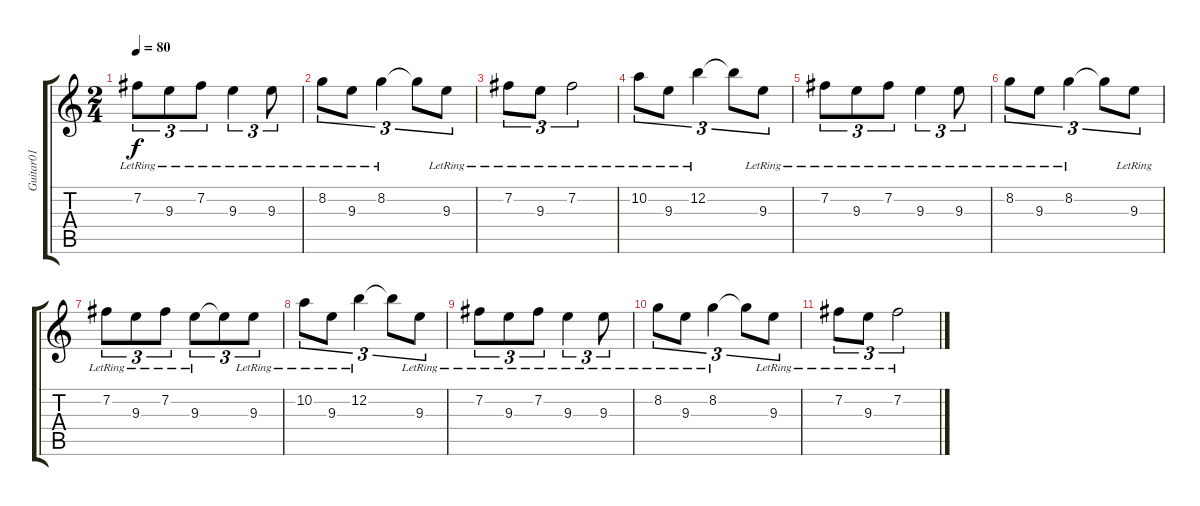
\track ("Guitar01" "Guitar01") {instrument electricguitarclean}
\staff {score tabs}
\tuning (E4 B3 G3 D3 A2 E2) {hide}
\ts (2 4)
\tempo 80
\clef g2
\ks c
7.2{lr}.8{tu (3 2) dy f} 9.3{lr}.8{tu (3 2)} 7.2{lr}.8{tu (3 2)} 9.3{lr}.4{tu (3 2)} 9.3{lr}.8{tu (3 2)} |
8.2{lr}.8{tu (3 2)} 9.3{lr}.8{tu (3 2)} 8.2{lr}.4{tu (3 2)} 8.2{t}.8{tu (3 2)} 9.3{lr}.8{tu (3 2)} |
7.2{lr}.8{tu (3 2)} 9.3{lr}.8{tu (3 2)} 7.2{lr}.2{tu (3 2)} |
10.2{lr}.8{tu (3 2)} 9.3{lr}.8{tu (3 2)} 12.2{lr}.4{tu (3 2)} 12.2{t}.8{tu (3 2)} 9.3{lr}.8{tu (3 2)} |
7.2{lr}.8{tu (3 2)} 9.3{lr}.8{tu (3 2)} 7.2{lr}.8{tu (3 2)} 9.3{lr}.4{tu (3 2)} 9.3{lr}.8{tu (3 2)} |
8.2{lr}.8{tu (3 2)} 9.3{lr}.8{tu (3 2)} 8.2{lr}.4{tu (3 2)} 8.2{t}.8{tu (3 2)} 9.3{lr}.8{tu (3 2)} |
7.2{lr}.8{tu (3 2)} 9.3{lr}.8{tu (3 2)} 7.2{lr}.8{tu (3 2)} 9.3{lr}.8{tu (3 2)} 9.3{t}.8{tu (3 2)} 9.3{lr}.8{tu (3 2)} |
10.2{lr}.8{tu (3 2)} 9.3{lr}.8{tu (3 2)} 12.2{lr}.4{tu (3 2)} 12.2{t}.8{tu (3 2)} 9.3{lr}.8{tu (3 2)} |
7.2{lr}.8{tu (3 2)} 9.3{lr}.8{tu (3 2)} 7.2{lr}.8{tu (3 2)} 9.3{lr}.4{tu (3 2)} 9.3{lr}.8{tu (3 2)} |
8.2{lr}.8{tu (3 2)} 9.3{lr}.8{tu (3 2)} 8.2{lr}.4{tu (3 2)} 8.2{t}.8{tu (3 2)} 9.3{lr}.8{tu (3 2)} |
7.2{lr}.8{tu (3 2)} 9.3{lr}.8{tu (3 2)} 7.2{lr}.2{tu (3 2)}
